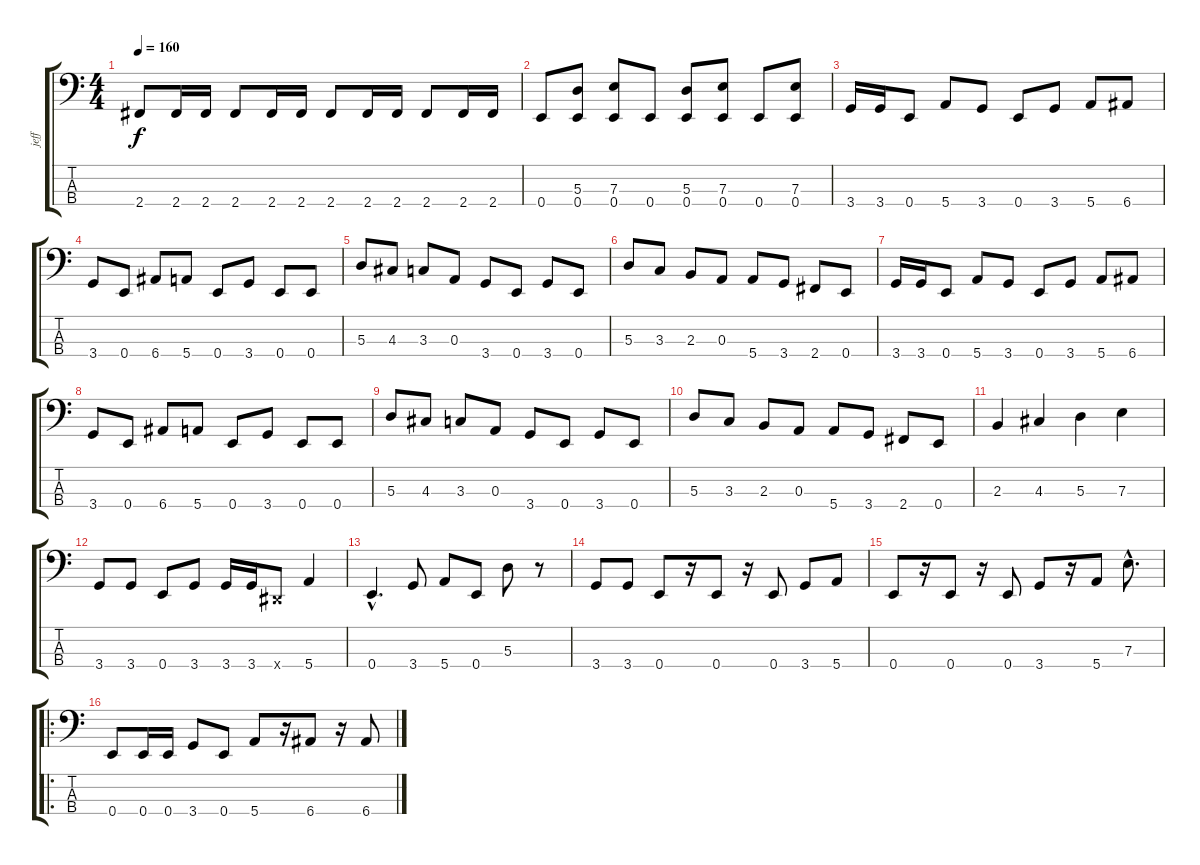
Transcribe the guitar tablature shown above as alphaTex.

\track ("jeff" "jeff") {instrument electricbasspick}
\staff {score tabs}
\tuning (G2 D2 A1 E1) {hide}
\ts (4 4)
\tempo 160
\clef f4
\ks c
2.4.8{dy f} 2.4.16 2.4.16 2.4.8 2.4.16 2.4.16 2.4.8 2.4.16 2.4.16 2.4.8 2.4.16 2.4.16 |
0.4.8 (5.3 0.4).8 (7.3 0.4).8 0.4.8 (5.3 0.4).8 (7.3 0.4).8 0.4.8 (7.3 0.4).8 |
3.4.16 3.4.16 0.4.8 5.4.8 3.4.8 0.4.8 3.4.8 5.4.8 6.4.8 |
3.4.8 0.4.8 6.4.8 5.4.8 0.4.8 3.4.8 0.4.8 0.4.8 |
5.3.8 4.3.8 3.3.8 0.3.8 3.4.8 0.4.8 3.4.8 0.4.8 |
5.3.8 3.3.8 2.3.8 0.3.8 5.4.8 3.4.8 2.4.8 0.4.8 |
3.4.16 3.4.16 0.4.8 5.4.8 3.4.8 0.4.8 3.4.8 5.4.8 6.4.8 |
3.4.8 0.4.8 6.4.8 5.4.8 0.4.8 3.4.8 0.4.8 0.4.8 |
5.3.8 4.3.8 3.3.8 0.3.8 3.4.8 0.4.8 3.4.8 0.4.8 |
5.3.8 3.3.8 2.3.8 0.3.8 5.4.8 3.4.8 2.4.8 0.4.8 |
2.3.4 4.3.4 5.3.4 7.3.4 |
3.4.8 3.4.8 0.4.8 3.4.8 3.4.16 3.4.16 -1.4{x}.8 5.4.4 |
0.4{hac}.4{d} 3.4.8 5.4.8 0.4.8 5.3.8 r.8 |
3.4.8 3.4.8 0.4.8 r.16 0.4.8 r.16 0.4.8 3.4.8 5.4.8 |
0.4.8 r.16 0.4.8 r.16 0.4.8 3.4.8 r.16 5.4.8 7.3{hac}.8{d} |
\ro
0.4.8 0.4.16 0.4.16 3.4.8 0.4.8 5.4.8 r.16 6.4.8 r.16 6.4.8
